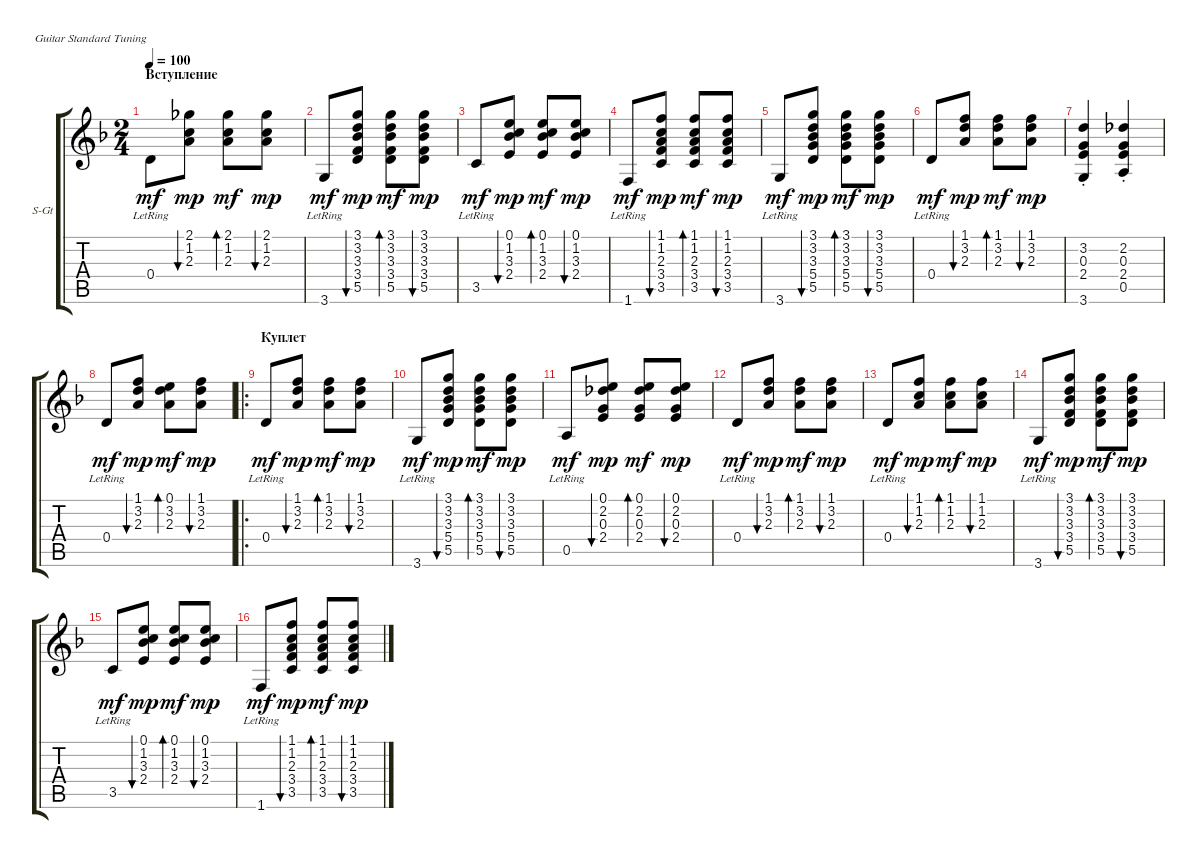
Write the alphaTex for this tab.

\defaultSystemsLayout 4
\bracketExtendMode groupsimilarinstruments
\firstSystemTrackNameOrientation horizontal
\otherSystemsTrackNameOrientation horizontal
\track ("Steel Guitar" "S-Gt") {instrument acousticguitarsteel}
\staff {score tabs}
\tuning (E4 B3 G3 D3 A2 E2)
\ts (2 4)
\section ("" "Вступление")
\tempo 100
\clef g2
\scale
0.330595
\ks dminor
0.4{lr}.8{dy mf instrument acousticguitarsteel} (2.3 1.2 2.1).8{bu 30 dy mp} (2.3 1.2 2.1).8{bd 30 dy mf} (2.3 1.2 2.1).8{bu 30 dy mp} |
\scale
0.233738 3.6{lr}.8{dy mf} (3.3 3.2 3.1 3.4 5.5).8{bu 30 dy mp} (3.3 3.2 3.1 3.4 5.5).8{bd 30 dy mf} (3.3 3.2 3.1 3.4 5.5).8{bu 30 dy mp} |
\scale
0.246722 3.5{lr}.8{dy mf} (3.3 1.2 0.1 2.4).8{bu 30 dy mp} (3.3 1.2 0.1 2.4).8{bd 30 dy mf} (3.3 1.2 0.1 2.4).8{bu 30 dy mp} |
\scale
0.188912 1.6{lr}.8{dy mf} (2.3 1.2 1.1 3.4 3.5).8{bu 30 dy mp} (2.3 1.2 1.1 3.4 3.5).8{bd 30 dy mf} (2.3 1.2 1.1 3.4 3.5).8{bu 30 dy mp} |
3.6{lr}.8{dy mf} (3.3 3.2 3.1 5.4 5.5).8{bu 30 dy mp} (3.3 3.2 3.1 5.4 5.5).8{bd 30 dy mf} (3.3 3.2 3.1 5.4 5.5).8{bu 30 dy mp} |
0.4{lr}.8{dy mf} (2.3 3.2 1.1).8{bu 30 dy mp} (2.3 3.2 1.1).8{bd 30 dy mf} (2.3 3.2 1.1).8{bu 30 dy mp} |
(3.6{st} 2.4{st} 0.3{st} 3.2{st}).4 (0.5{st} 2.4{st} 0.3{st} 2.2{st}).4 |
0.4{lr}.8{dy mf} (2.3 3.2 1.1).8{bu 30 dy mp} (2.3 3.2 0.1).8{bd 30 dy mf} (2.3 3.2 1.1).8{bu 30 dy mp} |
\ro
\section ("" "Куплет")
0.4{lr}.8{dy mf} (2.3 3.2 1.1).8{bu 30 dy mp} (2.3 3.2 1.1).8{bd 30 dy mf} (2.3 3.2 1.1).8{bu 30 dy mp} |
3.6{lr}.8{dy mf} (3.3 3.2 3.1 5.4 5.5).8{bu 30 dy mp} (3.3 3.2 3.1 5.4 5.5).8{bd 30 dy mf} (3.3 3.2 3.1 5.4 5.5).8{bu 30 dy mp} |
0.5{lr}.8{dy mf} (0.3 2.2 0.1 2.4).8{bu 30 dy mp} (0.3 2.2 0.1 2.4).8{bd 30 dy mf} (0.3 2.2 0.1 2.4).8{bu 30 dy mp} |
0.4{lr}.8{dy mf} (2.3 3.2 1.1).8{bu 30 dy mp} (2.3 3.2 1.1).8{bd 30 dy mf} (2.3 3.2 1.1).8{bu 30 dy mp} |
0.4{lr}.8{dy mf} (2.3 1.2 1.1).8{bu 30 dy mp} (2.3 1.2 1.1).8{bd 30 dy mf} (2.3 1.2 1.1).8{bu 30 dy mp} |
3.6{lr}.8{dy mf} (3.3 3.2 3.1 3.4 5.5).8{bu 30 dy mp} (3.3 3.2 3.1 3.4 5.5).8{bd 30 dy mf} (3.3 3.2 3.1 3.4 5.5).8{bu 30 dy mp} |
3.5{lr}.8{dy mf} (3.3 1.2 0.1 2.4).8{bu 30 dy mp} (3.3 1.2 0.1 2.4).8{bd 30 dy mf} (3.3 1.2 0.1 2.4).8{bu 30 dy mp} |
1.6{lr}.8{dy mf} (2.3 1.2 1.1 3.4 3.5).8{bu 30 dy mp} (2.3 1.2 1.1 3.4 3.5).8{bd 30 dy mf} (2.3 1.2 1.1 3.4 3.5).8{bu 30 dy mp}
